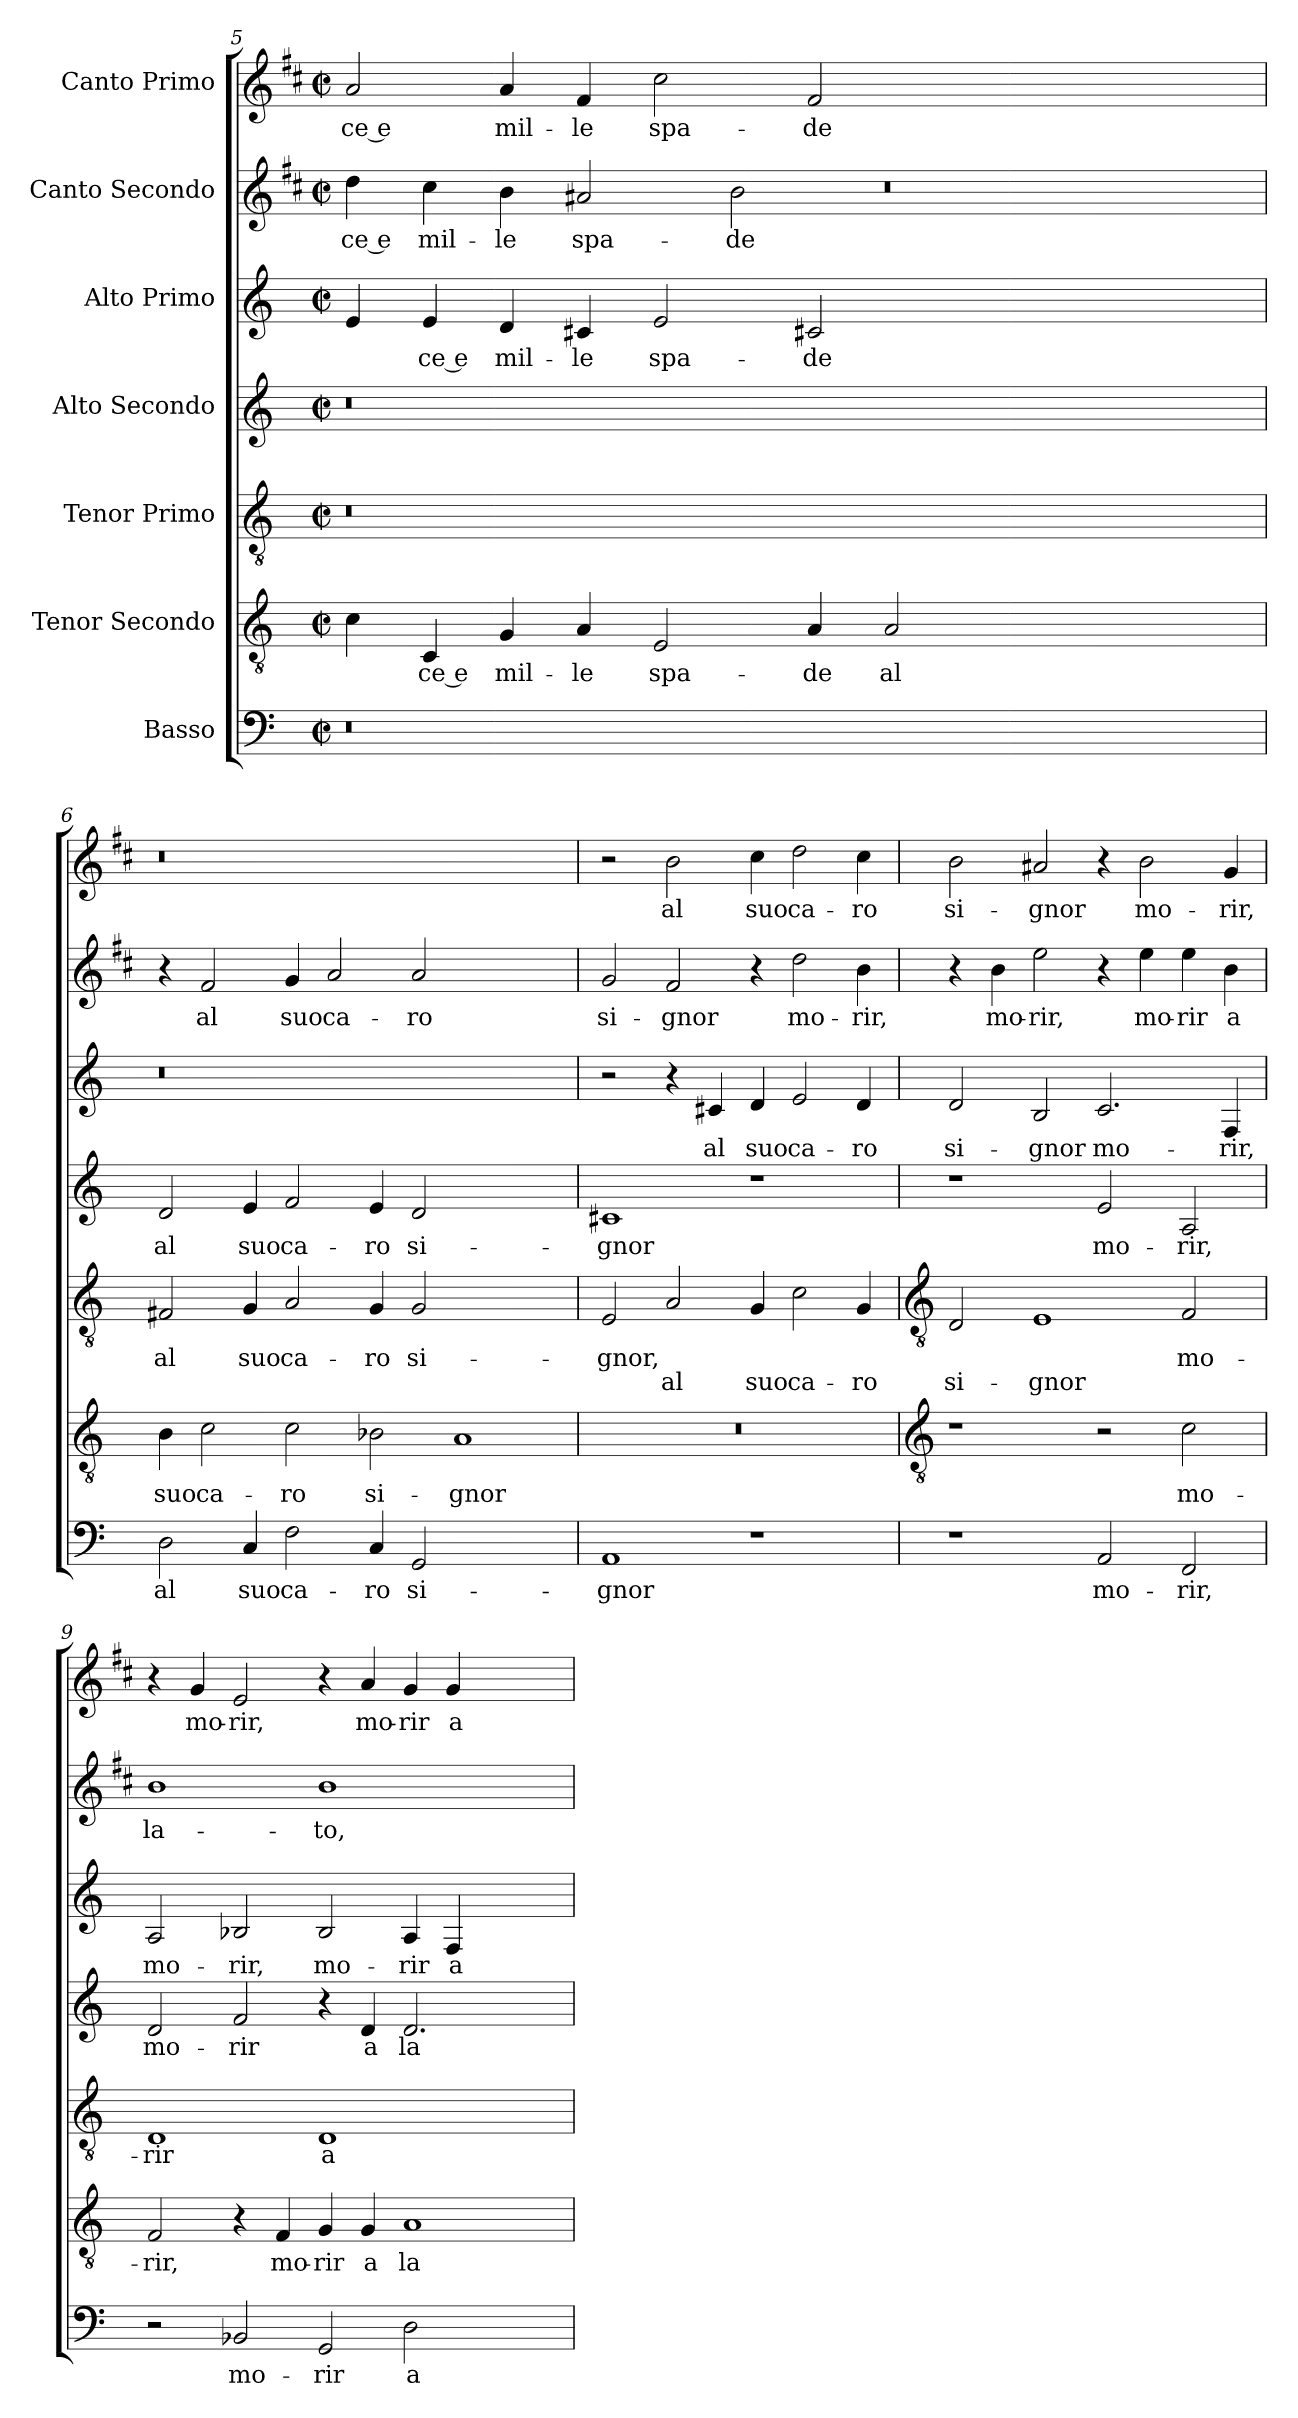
**kern	**text	**kern	**text	**kern	**text	**text	**kern	**text	**kern	**text	**kern	**text	**kern	**text
*part7	*part7	*part6	*part6	*part5	*part5	*part5	*part4	*part4	*part3	*part3	*part2	*part2	*part1	*part1
*staff7	*staff7	*staff6	*staff6	*staff5	*staff5	*staff5	*staff4	*staff4	*staff3	*staff3	*staff2	*staff2	*staff1	*staff1
*I"Basso	*	*I"Tenor Secondo	*	*I"Tenor Primo	*	*	*I"Alto Secondo	*	*I"Alto Primo	*	*I"Canto Secondo	*	*I"Canto Primo	*
*clefF4	*	*clefGv2	*	*clefGv2	*	*	*clefG2	*	*clefG2	*	*clefG2	*	*clefG2	*
*	*	*	*	*	*	*	*	*	*	*	*ITrd1c2	*	*ITrd1c2	*
*k[]	*	*k[]	*	*k[]	*	*	*k[]	*	*k[]	*	*k[]	*	*k[]	*
*C:	*	*C:	*	*C:	*	*	*C:	*	*C:	*	*C:	*	*C:	*
*M4/2	*	*M4/2	*	*M4/2	*	*	*M4/2	*	*M4/2	*	*M4/2	*	*M4/2	*
*met(c|)	*	*met(c|)	*	*met(c|)	*	*	*met(c|)	*	*met(c|)	*	*met(c|)	*	*met(c|)	*
=5A	=5A	=5A	=5A	=5A	=5A	=5A	=5A	=5A	=5A	=5A	=5A	=5A	=5A	=5A
!	!	!	!	!	!	!	!	!	!	!	!	!LO:LY:b	!	!LO:LY:b
0r	.	4c	.	0r	.	.	0r	.	4e	.	4cc	-ce e	2g	-ce e
!	!	!	!LO:LY:b	!	!	!	!	!	!	!LO:LY:b	!	!LO:LY:b	!	!
.	.	4C	ce e	.	.	.	.	.	4e	-ce e	4b	mil-	.	.
!	!	!	!LO:LY:b	!	!	!	!	!	!	!LO:LY:b	!	!LO:LY:b	!	!LO:LY:b
.	.	4G	mil-	.	.	.	.	.	4d	mil-	4a	-le	4g	mil-
!	!	!	!LO:LY:b	!	!	!	!	!	!	!LO:LY:b	!	!LO:LY:b	!	!LO:LY:b
.	.	4A	-le	.	.	.	.	.	4c#X	-le	2g#X	spa-	4e	-le
!	!	!	!LO:LY:b	!	!	!	!	!	!	!LO:LY:b	!	!	!	!LO:LY:b
.	.	2E	spa-	.	.	.	.	.	2e	spa-	.	.	2b	spa-
!	!	!	!	!	!	!	!	!	!	!	!	!LO:LY:b	!	!
.	.	.	.	.	.	.	.	.	.	.	2a	-de	.	.
!	!	!	!LO:LY:b	!	!	!	!	!	!	!LO:LY:b	!	!	!	!LO:LY:b
.	.	4A	-de	.	.	.	.	.	2c#X	-de	.	.	2e	-de
!	!	!	!LO:LY:b	!	!	!	!	!	!	!	!	!	!	!
.	.	2A	al	.	.	.	.	.	.	.	0r	.	.	.
1..ryy	.	.	.	1..ryy	.	.	1..ryy	.	1..ryy	.	.	.	1..ryy	.
.	.	1.ryy	.	.	.	.	.	.	.	.	.	.	.	.
=6A	=6A	=6A	=6A	=6A	=6A	=6A	=6A	=6A	=6A	=6A	=6A	=6A	=6A	=6A
!	!LO:LY:b	!	!LO:LY:b	!	!LO:LY:b	!	!	!LO:LY:b	!	!	!	!	!	!
2D	al	4B	suo	2F#X	al	.	2d	al	0r	.	4r	.	0r	.
!	!	!	!LO:LY:b	!	!	!	!	!	!	!	!	!LO:LY:b	!	!
.	.	2c	ca-	.	.	.	.	.	.	.	2e	al	.	.
!	!LO:LY:b	!	!	!	!LO:LY:b	!	!	!LO:LY:b	!	!	!	!	!	!
4C	suo	.	.	4G	suo	.	4e	suo	.	.	.	.	.	.
!	!LO:LY:b	!	!LO:LY:b	!	!LO:LY:b	!	!	!LO:LY:b	!	!	!	!LO:LY:b	!	!
2F	ca-	2c	-ro	2A	ca-	.	2f	ca-	.	.	4f	suo	.	.
!	!	!	!	!	!	!	!	!	!	!	!	!LO:LY:b	!	!
.	.	.	.	.	.	.	.	.	.	.	2g	ca-	.	.
!	!LO:LY:b	!	!LO:LY:b	!	!LO:LY:b	!	!	!LO:LY:b	!	!	!	!	!	!
4C	-ro	2B-X	si-	4G	-ro	.	4e	-ro	.	.	.	.	.	.
!	!LO:LY:b	!	!	!	!LO:LY:b	!	!	!LO:LY:b	!	!	!	!LO:LY:b	!	!
2GG	si-	.	.	2G	si-	.	2d	si-	.	.	2g	-ro	.	.
!	!	!	!LO:LY:b	!	!	!	!	!	!	!	!	!	!	!
.	.	1A	-gnor	.	.	.	.	.	.	.	.	.	.	.
2.ryy	.	.	.	2.ryy	.	.	2.ryy	.	2.ryy	.	2.ryy	.	2.ryy	.
!!LO:LB:g=z
=7A	=7A	=7A	=7A	=7A	=7A	=7A	=7A	=7A	=7A	=7A	=7A	=7A	=7A	=7A
!	!LO:LY:b	!	!	!	!LO:LY:b	!	!	!LO:LY:b	!	!	!	!LO:LY:b	!	!
1AA	-gnor	0r	.	2E	-gnor,	.	1c#X	-gnor	2r	.	2f	si-	2r	.
!	!	!	!	!	!	!LO:LY:b	!	!	!	!	!	!LO:LY:b	!	!LO:LY:b
.	.	.	.	2A	.	al	.	.	4r	.	2e	-gnor	2a	al
!	!	!	!	!	!	!	!	!	!	!LO:LY:b	!	!	!	!
.	.	.	.	.	.	.	.	.	4c#X	al	.	.	.	.
!	!	!	!	!	!	!LO:LY:b	!	!	!	!LO:LY:b	!	!	!	!LO:LY:b
1r	.	.	.	4G	.	suo	1r	.	4d	suo	4r	.	4b	suo
!	!	!	!	!	!	!LO:LY:b	!	!	!	!LO:LY:b	!	!LO:LY:b	!	!LO:LY:b
.	.	.	.	2c	.	ca-	.	.	2e	ca-	2cc	mo-	2cc	ca-
!	!	!	!	!	!	!LO:LY:b	!	!	!	!LO:LY:b	!	!LO:LY:b	!	!LO:LY:b
.	.	.	.	4G	.	-ro	.	.	4d	-ro	4a	-rir,	4b	-ro
!!LO:LB:g=z
=8	=8	=8	=8	=8	=8	=8	=8	=8	=8	=8	=8	=8	=8	=8
*	*	*clefGv2	*	*clefGv2	*	*	*	*	*	*	*	*	*	*
!	!	!	!	!	!	!LO:LY:b	!	!	!	!LO:LY:b	!	!	!	!LO:LY:b
1r	.	1r	.	2D	.	si-	1r	.	2d	si-	4r	.	2a	si-
!	!	!	!	!	!	!	!	!	!	!	!	!LO:LY:b	!	!
.	.	.	.	.	.	.	.	.	.	.	4a	mo-	.	.
!	!	!	!	!	!	!LO:LY:b	!	!	!	!LO:LY:b	!	!LO:LY:b	!	!LO:LY:b
.	.	.	.	1E	.	-gnor	.	.	2B	-gnor	2dd	-rir,	2g#X	-gnor
!	!LO:LY:b	!	!	!	!	!	!	!LO:LY:b	!	!LO:LY:b	!	!	!	!
2AA	mo-	2r	.	.	.	.	2e	mo-	2.c	mo-	4r	.	4r	.
!	!	!	!	!	!	!	!	!	!	!	!	!LO:LY:b	!	!LO:LY:b
.	.	.	.	.	.	.	.	.	.	.	4dd	mo-	2a	mo-
!	!LO:LY:b	!	!LO:LY:b	!	!LO:LY:b	!	!	!LO:LY:b	!	!	!	!LO:LY:b	!	!
2FF	-rir,	2c	mo-	2F	mo-	.	2A	-rir,	.	.	4dd	-rir	.	.
!	!	!	!	!	!	!	!	!	!	!LO:LY:b	!	!LO:LY:b	!	!LO:LY:b
.	.	.	.	.	.	.	.	.	4F	-rir,	4a	a	4f	-rir,
=9	=9	=9	=9	=9	=9	=9	=9	=9	=9	=9	=9	=9	=9	=9
!	!	!	!LO:LY:b	!	!LO:LY:b	!	!	!LO:LY:b	!	!LO:LY:b	!	!LO:LY:b	!	!
2r	.	2F	-rir,	1D	-rir	.	2d	mo-	2A	mo-	1a	la-	4r	.
!	!	!	!	!	!	!	!	!	!	!	!	!	!	!LO:LY:b
.	.	.	.	.	.	.	.	.	.	.	.	.	4f	mo-
!	!LO:LY:b	!	!	!	!	!	!	!LO:LY:b	!	!LO:LY:b	!	!	!	!LO:LY:b
2BB-	mo-	4r	.	.	.	.	2f	-rir	2B-X	-rir,	.	.	2d	-rir,
!	!	!	!LO:LY:b	!	!	!	!	!	!	!	!	!	!	!
.	.	4F	mo-	.	.	.	.	.	.	.	.	.	.	.
!	!LO:LY:b	!	!LO:LY:b	!	!LO:LY:b	!	!	!	!	!LO:LY:b	!	!LO:LY:b	!	!
2GG	-rir	4G	-rir	1D	a	.	4r	.	2B-	mo-	1a	-to,	4r	.
!	!	!	!LO:LY:b	!	!	!	!	!LO:LY:b	!	!	!	!	!	!LO:LY:b
.	.	4G	a	.	.	.	4d	a	.	.	.	.	4g	mo-
!	!LO:LY:b	!	!LO:LY:b	!	!	!	!	!LO:LY:b	!	!LO:LY:b	!	!	!	!LO:LY:b
2D	a	1A	la-	.	.	.	2.d	la-	4A	-rir	.	.	4f	-rir
!	!	!	!	!	!	!	!	!	!	!LO:LY:b	!	!	!	!LO:LY:b
.	.	.	.	.	.	.	.	.	4F	a	.	.	4f	a
2ryy	.	.	.	2ryy	.	.	.	.	2ryy	.	2ryy	.	2ryy	.
.	.	.	.	.	.	.	4ryy	.	.	.	.	.	.	.
=	=	=	=	=	=	=	=	=	=	=	=	=	=	=
*-	*-	*-	*-	*-	*-	*-	*-	*-	*-	*-	*-	*-	*-	*-
